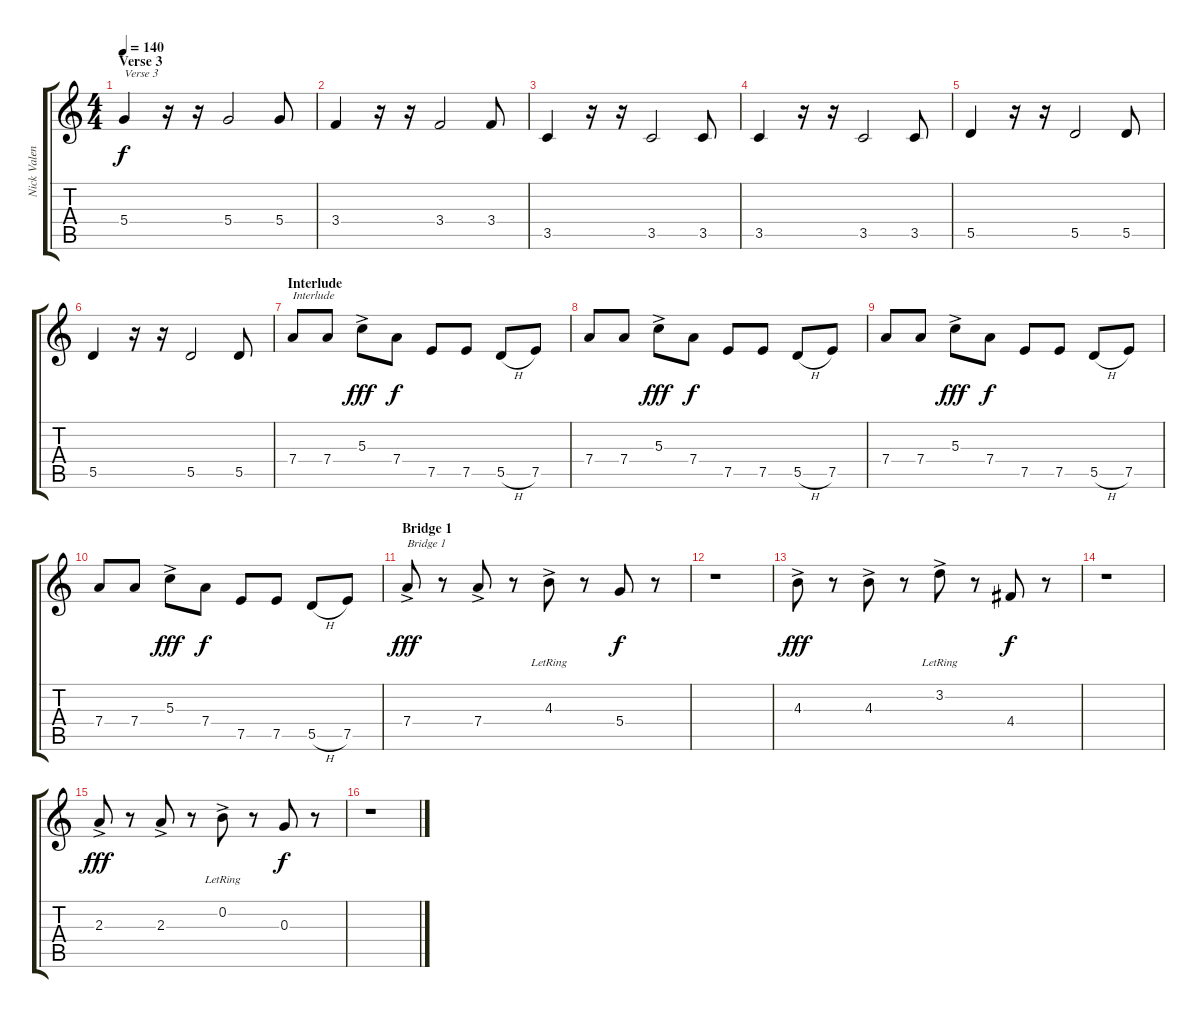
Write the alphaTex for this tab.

\track ("Nick Valensi (right)" "Nick Valen") {instrument electricguitarclean}
\staff {score tabs}
\tuning (E4 B3 G3 D3 A2 E2) {hide}
\ts (4 4)
\section ("" "Verse 3")
\tempo 140
\clef g2
\ks c
5.4.4{txt "Verse 3" dy f} r.16 r.16 5.4.2 5.4.8 |
3.4.4 r.16 r.16 3.4.2 3.4.8 |
3.5.4 r.16 r.16 3.5.2 3.5.8 |
3.5.4 r.16 r.16 3.5.2 3.5.8 |
5.5.4 r.16 r.16 5.5.2 5.5.8 |
5.5.4 r.16 r.16 5.5.2 5.5.8 |
\section ("" "Interlude")
7.4.8{txt "Interlude"} 7.4.8 5.3{ac}.8{dy fff} 7.4.8{dy f} 7.5.8 7.5.8 5.5{h}.8 7.5.8 |
7.4.8 7.4.8 5.3{ac}.8{dy fff} 7.4.8{dy f} 7.5.8 7.5.8 5.5{h}.8 7.5.8 |
7.4.8 7.4.8 5.3{ac}.8{dy fff} 7.4.8{dy f} 7.5.8 7.5.8 5.5{h}.8 7.5.8 |
7.4.8 7.4.8 5.3{ac}.8{dy fff} 7.4.8{dy f} 7.5.8 7.5.8 5.5{h}.8 7.5.8 |
\section ("" "Bridge 1")
7.4{ac}.8{txt "Bridge 1" dy fff} r.8 7.4{ac}.8 r.8 4.3{ac lr}.8 r.8 5.4.8{dy f} r.8 |
r.1 |
4.3{ac}.8{dy fff} r.8 4.3{ac}.8 r.8 3.2{ac lr}.8 r.8 4.4.8{dy f} r.8 |
r.1 |
2.3{ac}.8{dy fff} r.8 2.3{ac}.8 r.8 0.2{ac lr}.8 r.8 0.3.8{dy f} r.8 |
r.1
